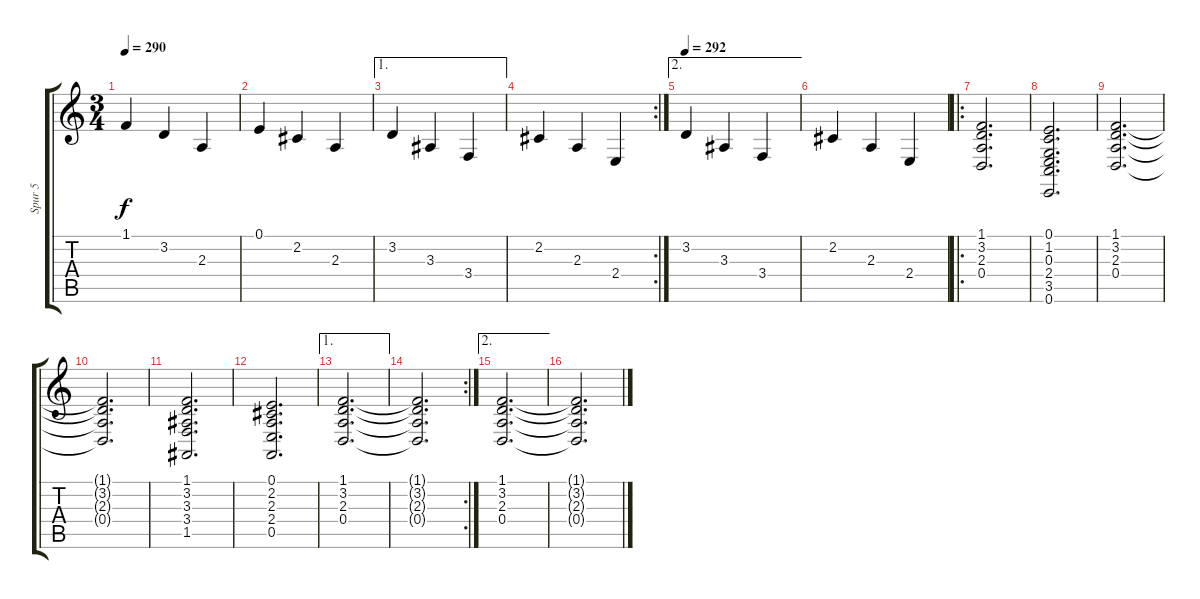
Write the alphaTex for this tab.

\track ("Spur 5" "Spur 5") {instrument synthstrings2}
\staff {score tabs}
\tuning (E4 B3 G3 D3 A2 E2) {hide}
\ts (3 4)
\tempo 290
\clef g2
\ks c
1.1.4{dy f} 3.2.4 2.3.4 |
0.1.4 2.2.4 2.3.4 |
\ae 1
3.2.4 3.3.4 3.4.4 |
\rc 2
2.2.4 2.3.4 2.4.4 |
\ae 2
\tempo 292
3.2.4 3.3.4 3.4.4 |
2.2.4 2.3.4 2.4.4 |
\ro
(1.1 3.2 2.3 0.4).2{d} |
(0.1 1.2 0.3 2.4 3.5 0.6).2{d} |
(1.1 3.2 2.3 0.4).2{d} |
(1.1{t} 3.2{t} 2.3{t} 0.4{t}).2{d} |
(1.1 3.2 3.3 3.4 1.5).2{d} |
(0.1 2.2 2.3 2.4 0.5).2{d} |
\ae 1
(1.1 3.2 2.3 0.4).2{d} |
\rc 2
(1.1{t} 3.2{t} 2.3{t} 0.4{t}).2{d} |
\ae 2
(1.1 3.2 2.3 0.4).2{d} |
(1.1{t} 3.2{t} 2.3{t} 0.4{t}).2{d}
